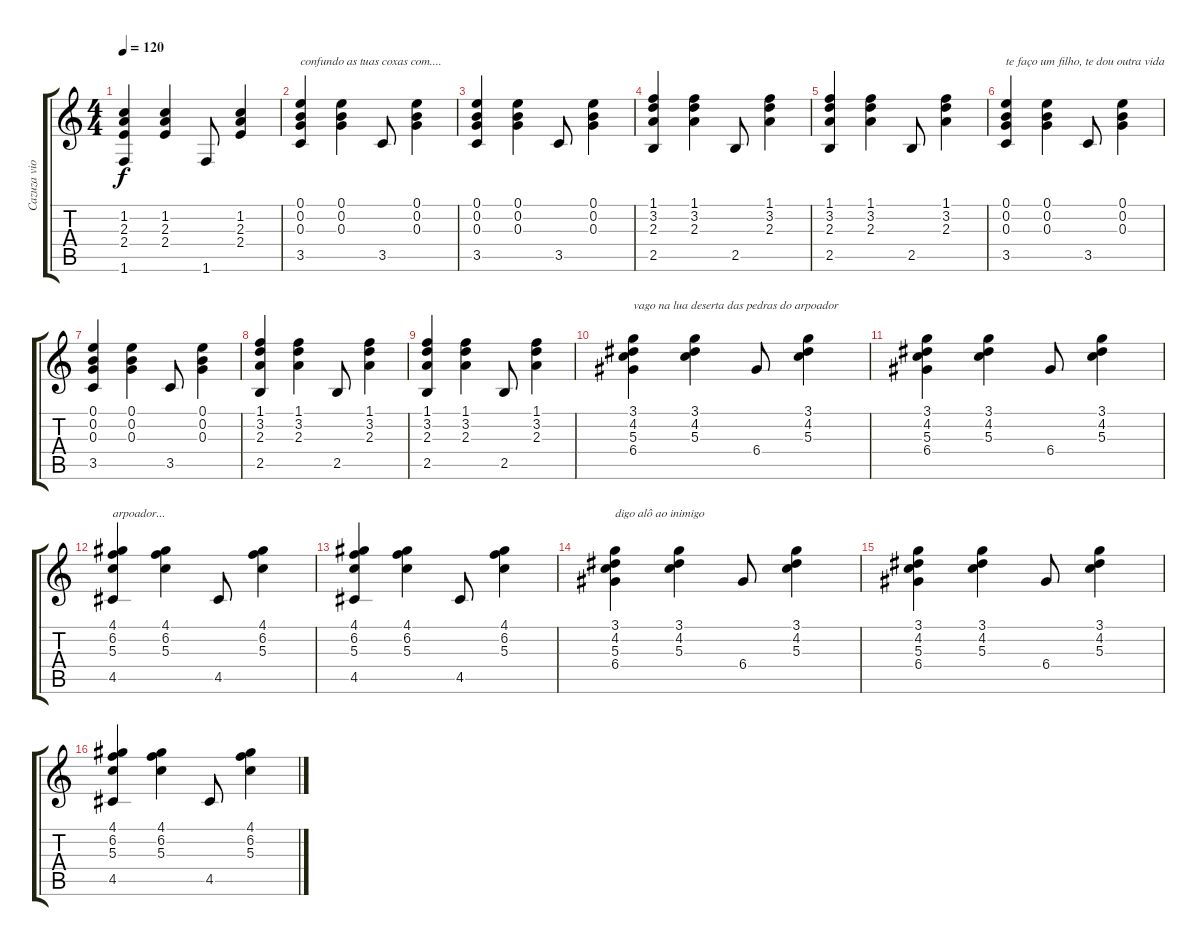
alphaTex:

\track ("Cazuza violão" "Cazuza vio") {instrument acousticguitarsteel}
\staff {score tabs}
\tuning (E4 B3 G3 D3 A2 E2) {hide}
\ts (4 4)
\tempo 120
\clef g2
\ks c
(1.2 2.3 2.4 1.6).4{dy f} (1.2 2.3 2.4).4 1.6.8 (1.2 2.3 2.4).4 |
(0.1 0.2 0.3 3.5).4{txt "confundo as tuas coxas com...."} (0.1 0.2 0.3).4 3.5.8 (0.1 0.2 0.3).4 |
(0.1 0.2 0.3 3.5).4 (0.1 0.2 0.3).4 3.5.8 (0.1 0.2 0.3).4 |
(1.1 3.2 2.3 2.5).4 (1.1 3.2 2.3).4 2.5.8 (1.1 3.2 2.3).4 |
(1.1 3.2 2.3 2.5).4 (1.1 3.2 2.3).4 2.5.8 (1.1 3.2 2.3).4 |
(0.1 0.2 0.3 3.5).4{txt "te faço um filho, te dou outra vida"} (0.1 0.2 0.3).4 3.5.8 (0.1 0.2 0.3).4 |
(0.1 0.2 0.3 3.5).4 (0.1 0.2 0.3).4 3.5.8 (0.1 0.2 0.3).4 |
(1.1 3.2 2.3 2.5).4 (1.1 3.2 2.3).4 2.5.8 (1.1 3.2 2.3).4 |
(1.1 3.2 2.3 2.5).4 (1.1 3.2 2.3).4 2.5.8 (1.1 3.2 2.3).4 |
(3.1 4.2 5.3 6.4).4{txt "vago na lua deserta das pedras do arpoador"} (3.1 4.2 5.3).4 6.4.8 (3.1 4.2 5.3).4 |
(3.1 4.2 5.3 6.4).4 (3.1 4.2 5.3).4 6.4.8 (3.1 4.2 5.3).4 |
(4.1 6.2 5.3 4.5).4{txt "arpoador..."} (4.1 6.2 5.3).4 4.5.8 (4.1 6.2 5.3).4 |
(4.1 6.2 5.3 4.5).4 (4.1 6.2 5.3).4 4.5.8 (4.1 6.2 5.3).4 |
(3.1 4.2 5.3 6.4).4{txt "digo alô ao inimigo"} (3.1 4.2 5.3).4 6.4.8 (3.1 4.2 5.3).4 |
(3.1 4.2 5.3 6.4).4 (3.1 4.2 5.3).4 6.4.8 (3.1 4.2 5.3).4 |
(4.1 6.2 5.3 4.5).4 (4.1 6.2 5.3).4 4.5.8 (4.1 6.2 5.3).4
